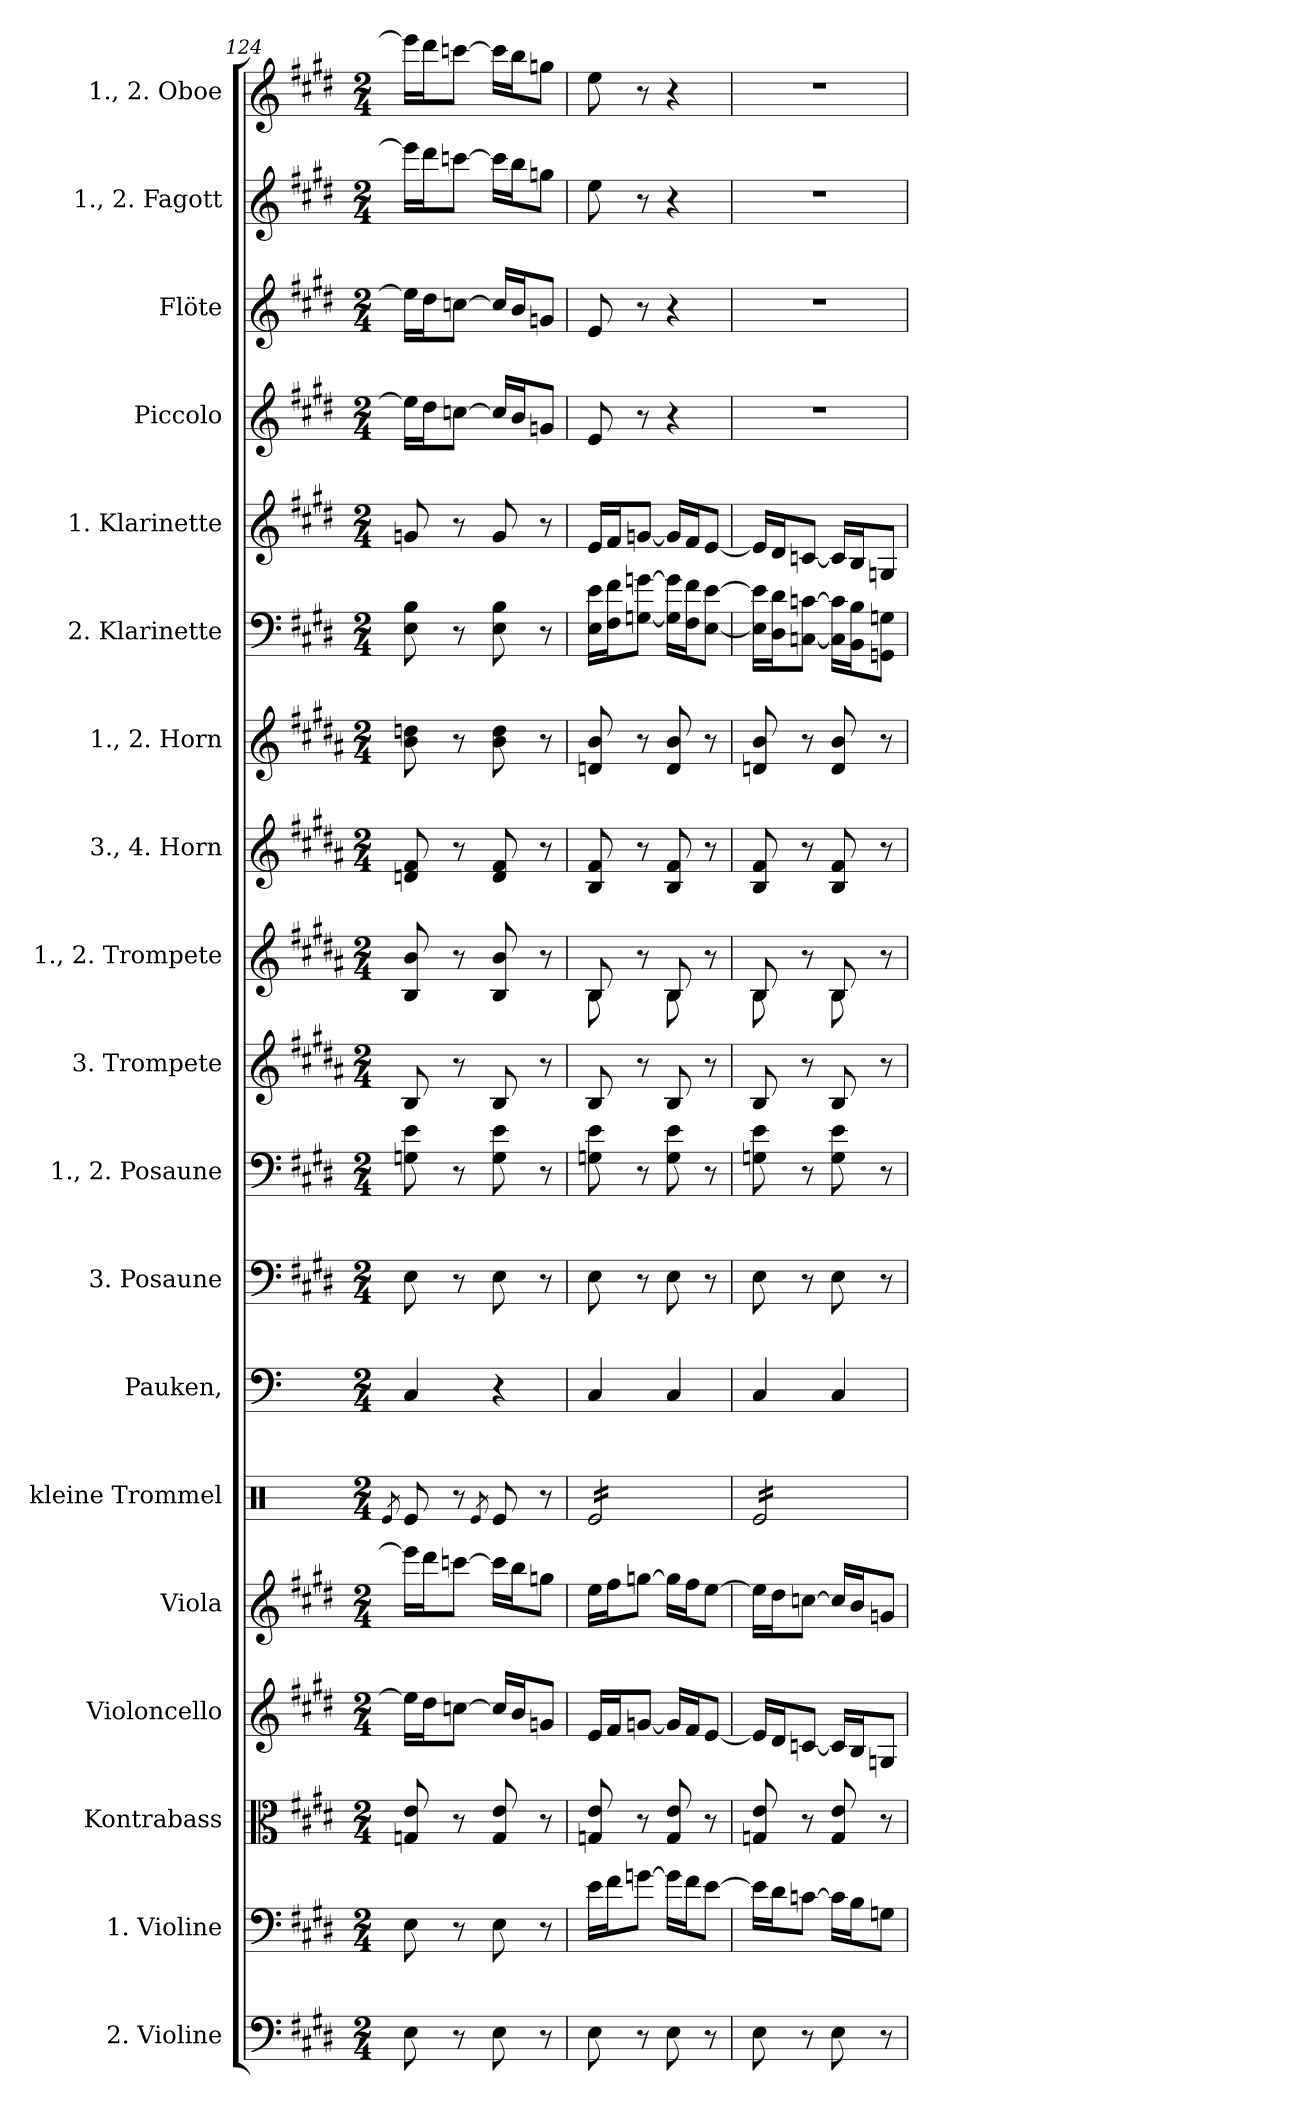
**kern	**kern	**kern	**kern	**kern	**kern	**kern	**kern	**kern	**kern	**kern	**kern	**kern	**kern	**kern	**kern	**kern	**kern	**kern
*part19	*part18	*part17	*part16	*part15	*part14	*part13	*part12	*part11	*part10	*part9	*part8	*part7	*part6	*part5	*part4	*part3	*part2	*part1
*staff19	*staff18	*staff17	*staff16	*staff15	*staff14	*staff13	*staff12	*staff11	*staff10	*staff9	*staff8	*staff7	*staff6	*staff5	*staff4	*staff3	*staff2	*staff1
*I"2. Violine	*I"1. Violine	*I"Kontrabass	*I"Violoncello	*I"Viola	*I"kleine Trommel	*I"Pauken,	*I"3. Posaune	*I"1., 2. Posaune	*I"3. Trompete	*I"1., 2. Trompete	*I"3., 4. Horn	*I"1., 2. Horn	*I"2. Klarinette	*I"1. Klarinette	*I"Piccolo	*I"Flöte	*I"1., 2. Fagott	*I"1., 2. Oboe
*I'2. Vl.	*I'1. Vl.	*I'Kb.	*I'Vc.	*I'Va.	*I'kl. Tr.	*I'Pk.,	*I'3. Pos.	*I'1., 2. Pos.	*I'3. Trp.	*I'1., 2. Trp.	*I'3., 4. Hr.	*I'1., 2.  Hr.	*I'2. Klar.	*I'1. Klar.	*I'Picc.	*I'Fl.	*I'1., 2. Fag.	*I'1., 2. Ob.
*clefF4	*clefF4	*clefC3	*clefG2	*clefG2	*clefX	*clefF4	*clefF4	*clefF4	*clefG2	*clefG2	*clefG2	*clefG2	*clefF4	*clefG2	*clefG2	*clefG2	*clefG2	*clefG2
*ITrd7c12	*	*	*	*	*	*	*	*	*ITrd-3c-5	*ITrd-3c-5	*ITrd4c7	*ITrd4c7	*	*ITrd1c2	*ITrd1c2	*	*ITrd-7c-12	*
*k[f#c#g#d#]	*k[f#c#g#d#]	*k[f#c#g#d#]	*k[f#c#g#d#]	*k[f#c#g#d#]	*k[]	*k[]	*k[f#c#g#d#]	*k[f#c#g#d#]	*k[f#c#g#d#]	*k[f#c#g#d#]	*k[f#c#g#d#]	*k[f#c#g#d#]	*k[f#c#g#d#]	*k[f#c#]	*k[f#c#]	*k[f#c#g#d#]	*k[f#c#g#d#]	*k[f#c#g#d#]
*M2/4	*M2/4	*M2/4	*M2/4	*M2/4	*M2/4	*M2/4	*M2/4	*M2/4	*M2/4	*M2/4	*M2/4	*M2/4	*M2/4	*M2/4	*M2/4	*M2/4	*M2/4	*M2/4
=124	=124	=124	=124	=124	=124	=124	=124	=124	=124	=124	=124	=124	=124	=124	=124	=124	=124	=124
.	.	.	.	.	8qRe/	.	.	.	.	.	.	.	.	.	.	.	.	.
8EE\	8E\	8Gn/ 8e/	16ee\LL]	16eee\LL]	8Re/	4C/	8E\	8Gn\ 8e\	8e/	8e/ 8ee/	8Gn/ 8B/	8e\ 8gn\	8E\ 8B\	8fn/	16dd\LL]	16ee\LL]	16eeee\LL]	16eee\LL]
.	.	.	16dd#\J	16ddd#\J	.	.	.	.	.	.	.	.	.	.	16cc#\J	16dd#\J	16dddd#\J	16ddd#\J
8r	8r	8r	[8ccn\J	[8cccn\J	8r	.	8r	8r	8r	8r	8r	8r	8r	8r	[8b-X\J	[8ccn\J	[8ccccn\J	[8cccn\J
.	.	.	.	.	8qRe/	.	.	.	.	.	.	.	.	.	.	.	.	.
8EE\	8E\	8G/ 8e/	16cc/LL]	16ccc\LL]	8Re/	4r	8E\	8G\ 8e\	8e/	8e/ 8ee/	8G/ 8B/	8e\ 8g\	8E\ 8B\	8f/	16b-/LL]	16cc/LL]	16cccc\LL]	16ccc\LL]
.	.	.	16b/J	16bb\J	.	.	.	.	.	.	.	.	.	.	16a/J	16b/J	16bbb\J	16bb\J
8r	8r	8r	8gn/J	8ggn\J	8r	.	8r	8r	8r	8r	8r	8r	8r	8r	8fn/J	8gn/J	8gggn\J	8ggn\J
=125	=125	=125	=125	=125	=125	=125	=125	=125	=125	=125	=125	=125	=125	=125	=125	=125	=125	=125
*	*	*	*	*	*	*	*	*	*	*^	*	*	*	*	*	*	*	*
*	*	*	*	*	*tremolo	*	*	*	*	*	*	*	*	*	*	*	*	*	*
8EE\	16e\LL	8Gn/ 8e/	16e/LL	16ee\LL	16Re/LL	4C/	8E\	8Gn\ 8e\	8e/	8e/	8e\	8E/ 8B/	8Gn/ 8e/	16E\ 16e\LL	16d/LL	8d/	8e/	8eee\	8ee\
.	16f#\J	.	16f#/J	16ff#\J	16Re/	.	.	.	.	.	.	.	.	16F#\ 16f#\J	16e/J	.	.	.	.
8r	[8gn\J	8r	[8gn/J	[8ggn\J	16Re/	.	8r	8r	8r	8r	8ryy	8r	8r	[8Gn\ [8gn\J	[8fn/J	8r	8r	8r	8r
.	.	.	.	.	16Re/	.	.	.	.	.	.	.	.	.	.	.	.	.	.
8EE\	16g\LL]	8G/ 8e/	16g/LL]	16gg\LL]	16Re/	4C/	8E\	8G\ 8e\	8e/	8e/	8e\	8E/ 8B/	8G/ 8e/	16G]\ 16g]\LL	16f/LL]	4r	4r	4r	4r
.	16f#\J	.	16f#/J	16ff#\J	16Re/	.	.	.	.	.	.	.	.	16F#\ 16f#\J	16e/J	.	.	.	.
8r	[8e\J	8r	[8e/J	[8ee\J	16Re/	.	8r	8r	8r	8r	8ryy	8r	8r	[8E\ [8e\J	[8d/J	.	.	.	.
.	.	.	.	.	16Re/JJ	.	.	.	.	.	.	.	.	.	.	.	.	.	.
=126	=126	=126	=126	=126	=126	=126	=126	=126	=126	=126	=126	=126	=126	=126	=126	=126	=126	=126	=126
8EE\	16e\LL]	8Gn/ 8e/	16e/LL]	16ee\LL]	16Re/LL	4C/	8E\	8Gn\ 8e\	8e/	8e/	8e\	8E/ 8B/	8Gn/ 8e/	16E]\ 16e]\LL	16d/LL]	2r	2r	2r	2r
.	16d#\J	.	16d#/J	16dd#\J	16Re/	.	.	.	.	.	.	.	.	16D#\ 16d#\J	16c#/J	.	.	.	.
8r	[8cn\J	8r	[8cn/J	[8ccn\J	16Re/	.	8r	8r	8r	8r	8ryy	8r	8r	[8Cn\ [8cn\J	[8B-X/J	.	.	.	.
.	.	.	.	.	16Re/	.	.	.	.	.	.	.	.	.	.	.	.	.	.
8EE\	16c\LL]	8G/ 8e/	16c/LL]	16cc/LL]	16Re/	4C/	8E\	8G\ 8e\	8e/	8e/	8e\	8E/ 8B/	8G/ 8e/	16C]\ 16c]\LL	16B-/LL]	.	.	.	.
.	16B\J	.	16B/J	16b/J	16Re/	.	.	.	.	.	.	.	.	16BB\ 16B\J	16A/J	.	.	.	.
8r	8Gn\J	8r	8Gn/J	8gn/J	16Re/	.	8r	8r	8r	8r	8ryy	8r	8r	8GGn\ 8Gn\J	8Fn/J	.	.	.	.
.	.	.	.	.	16Re/JJ	.	.	.	.	.	.	.	.	.	.	.	.	.	.
*	*	*	*	*	*Xtremolo	*	*	*	*	*	*	*	*	*	*	*	*	*	*
*	*	*	*	*	*	*	*	*	*	*v	*v	*	*	*	*	*	*	*	*
=	=	=	=	=	=	=	=	=	=	=	=	=	=	=	=	=	=	=
*-	*-	*-	*-	*-	*-	*-	*-	*-	*-	*-	*-	*-	*-	*-	*-	*-	*-	*-
